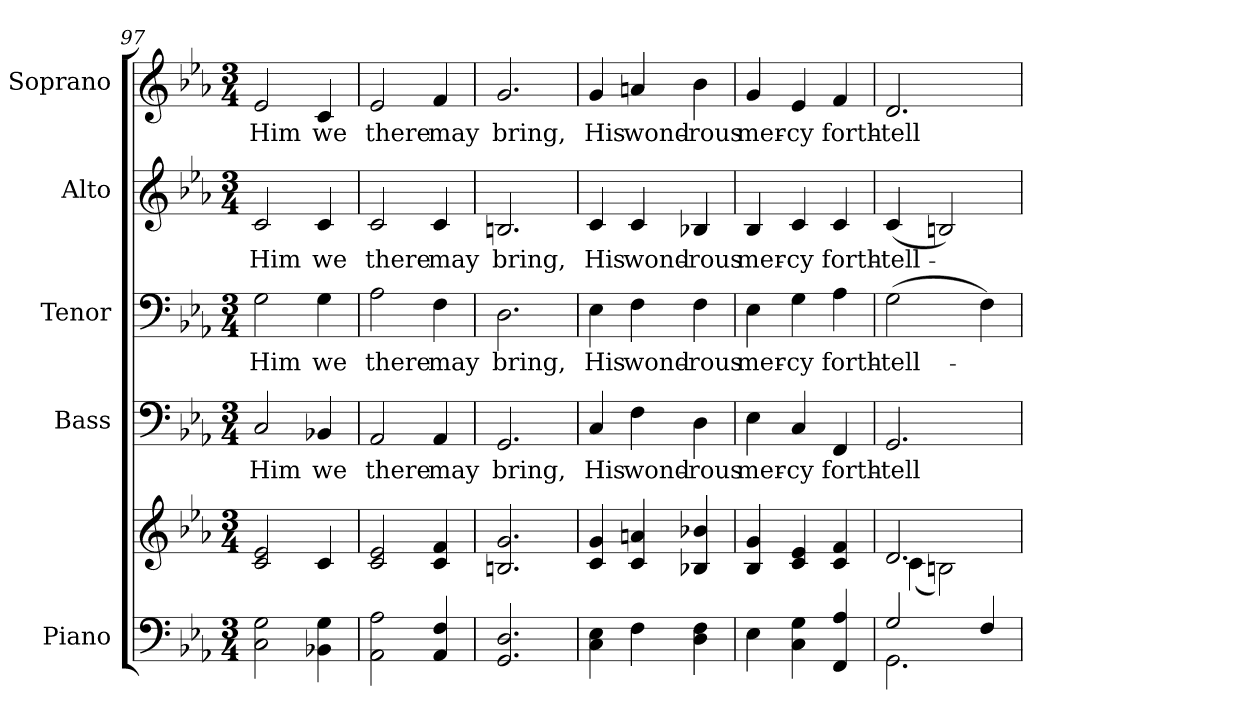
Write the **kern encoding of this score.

**kern	**kern	**kern	**text	**kern	**text	**kern	**text	**kern	**text
*part5	*part5	*part4	*part4	*part3	*part3	*part2	*part2	*part1	*part1
*staff6	*staff5	*staff4	*staff4	*staff3	*staff3	*staff2	*staff2	*staff1	*staff1
*I"Piano	*	*I"Bass	*	*I"Tenor	*	*I"Alto	*	*I"Soprano	*
*I'Pno.	*	*I'B.	*	*I'T.	*	*I'A.	*	*I'S.	*
*clefF4	*clefG2	*clefF4	*	*clefF4	*	*clefG2	*	*clefG2	*
*k[b-e-a-]	*k[b-e-a-]	*k[b-e-a-]	*	*k[b-e-a-]	*	*k[b-e-a-]	*	*k[b-e-a-]	*
*E-:	*E-:	*E-:	*	*E-:	*	*E-:	*	*E-:	*
*M3/4	*M3/4	*M3/4	*	*M3/4	*	*M3/4	*	*M3/4	*
=97	=97	=97	=97	=97	=97	=97	=97	=97	=97
!	!	!	!LO:LY:b:color=#000000	!	!	!	!	!	!
!	!	!	!	!	!LO:LY:b:color=#000000	!	!	!	!
!	!	!	!	!	!	!	!LO:LY:b:color=#000000	!	!
!	!	!	!	!	!	!	!	!	!LO:LY:b:color=#000000
2Ci\ 2Gi	2ci/ 2e-i	2Ci/	Him	2Gi\	Him	2ci/	Him	2e-i/	Him
!	!	!	!LO:LY:b:color=#000000	!	!	!	!	!	!
!	!	!	!	!	!LO:LY:b:color=#000000	!	!	!	!
!	!	!	!	!	!	!	!LO:LY:b:color=#000000	!	!
!	!	!	!	!	!	!	!	!	!LO:LY:b:color=#000000
4BB-Xi\ 4Gi	4ci/	4BB-Xi/	we	4Gi\	we	4ci/	we	4ci/	we
!!LO:PB:g=z
=98	=98	=98	=98	=98	=98	=98	=98	=98	=98
!	!	!	!LO:LY:b:color=#000000	!	!	!	!	!	!
!	!	!	!	!	!LO:LY:b:color=#000000	!	!	!	!
!	!	!	!	!	!	!	!LO:LY:b:color=#000000	!	!
!	!	!	!	!	!	!	!	!	!LO:LY:b:color=#000000
2AA-i\ 2A-i	2ci/ 2e-i	2AA-i/	there	2A-i\	there	2ci/	there	2e-i/	there
!	!	!	!LO:LY:b:color=#000000	!	!	!	!	!	!
!	!	!	!	!	!LO:LY:b:color=#000000	!	!	!	!
!	!	!	!	!	!	!	!LO:LY:b:color=#000000	!	!
!	!	!	!	!	!	!	!	!	!LO:LY:b:color=#000000
4AA-i/ 4Fi	4ci/ 4fi	4AA-i/	may	4Fi\	may	4ci/	may	4fi/	may
=99	=99	=99	=99	=99	=99	=99	=99	=99	=99
!	!	!	!LO:LY:b:color=#000000	!	!	!	!	!	!
!	!	!	!	!	!LO:LY:b:color=#000000	!	!	!	!
!	!	!	!	!	!	!	!LO:LY:b:color=#000000	!	!
!	!	!	!	!	!	!	!	!	!LO:LY:b:color=#000000
2.GGi/ 2.Di	2.Bni/ 2.gi	2.GGi/	bring,	2.Di\	bring,	2.Bni/	bring,	2.gi/	bring,
=100	=100	=100	=100	=100	=100	=100	=100	=100	=100
!	!	!	!LO:LY:b:color=#000000	!	!	!	!	!	!
!	!	!	!	!	!LO:LY:b:color=#000000	!	!	!	!
!	!	!	!	!	!	!	!LO:LY:b:color=#000000	!	!
!	!	!	!	!	!	!	!	!	!LO:LY:b:color=#000000
4Ci\ 4E-i	4ci/ 4gi	4Ci/	His	4E-i\	His	4ci/	His	4gi/	His
!	!	!	!LO:LY:b:color=#000000	!	!	!	!	!	!
!	!	!	!	!	!LO:LY:b:color=#000000	!	!	!	!
!	!	!	!	!	!	!	!LO:LY:b:color=#000000	!	!
!	!	!	!	!	!	!	!	!	!LO:LY:b:color=#000000
4Fi\	4ci/ 4ani	4Fi\	wond-	4Fi\	wond-	4ci/	wond-	4ani/	wond-
!	!	!	!LO:LY:b:color=#000000	!	!	!	!	!	!
!	!	!	!	!	!LO:LY:b:color=#000000	!	!	!	!
!	!	!	!	!	!	!	!LO:LY:b:color=#000000	!	!
!	!	!	!	!	!	!	!	!	!LO:LY:b:color=#000000
4Di\ 4Fi	4B-Xi/ 4b-Xi	4Di\	-rous	4Fi\	-rous	4B-Xi/	-rous	4b-i\	-rous
!!LO:PB:g=z
=101	=101	=101	=101	=101	=101	=101	=101	=101	=101
!	!	!	!LO:LY:b:color=#000000	!	!	!	!	!	!
!	!	!	!	!	!LO:LY:b:color=#000000	!	!	!	!
!	!	!	!	!	!	!	!LO:LY:b:color=#000000	!	!
!	!	!	!	!	!	!	!	!	!LO:LY:b:color=#000000
4E-i\	4B-i/ 4gi	4E-i\	mer-	4E-i\	mer-	4B-i/	mer-	4gi/	mer-
!	!	!	!LO:LY:b:color=#000000	!	!	!	!	!	!
!	!	!	!	!	!LO:LY:b:color=#000000	!	!	!	!
!	!	!	!	!	!	!	!LO:LY:b:color=#000000	!	!
!	!	!	!	!	!	!	!	!	!LO:LY:b:color=#000000
4Ci\ 4Gi	4ci/ 4e-i	4Ci/	-cy	4Gi\	-cy	4ci/	-cy	4e-i/	-cy
!	!	!	!LO:LY:b:color=#000000	!	!	!	!	!	!
!	!	!	!	!	!LO:LY:b:color=#000000	!	!	!	!
!	!	!	!	!	!	!	!LO:LY:b:color=#000000	!	!
!	!	!	!	!	!	!	!	!	!LO:LY:b:color=#000000
4FFi/ 4A-i	4ci/ 4fi	4FFi/	forth-	4A-i\	forth-	4ci/	forth-	4fi/	forth-
=102	=102	=102	=102	=102	=102	=102	=102	=102	=102
*^	*^	*	*	*	*	*	*	*	*
!	!	!	!	!	!LO:LY:b:color=#000000	!	!	!	!	!	!
!	!	!	!	!	!	!	!LO:LY:b:color=#000000	!	!	!	!
!	!	!	!	!	!	!	!	!	!LO:LY:b:color=#000000	!	!
!	!	!	!	!	!	!	!	!	!	!	!LO:LY:b:color=#000000
2Gi/	2.GGi\	2.di/	(4ci\	2.GGi/	-tell-	(2Gi\	-tell-	(4ci/	-tell-	2.di/	-tell-
.	.	.	2Bni\)	.	.	.	.	2Bni/)	.	.	.
4Fi/	.	.	.	.	.	4Fi\)	.	.	.	.	.
*v	*v	*	*	*	*	*	*	*	*	*	*
*	*v	*v	*	*	*	*	*	*	*	*
=	=	=	=	=	=	=	=	=	=
*-	*-	*-	*-	*-	*-	*-	*-	*-	*-
